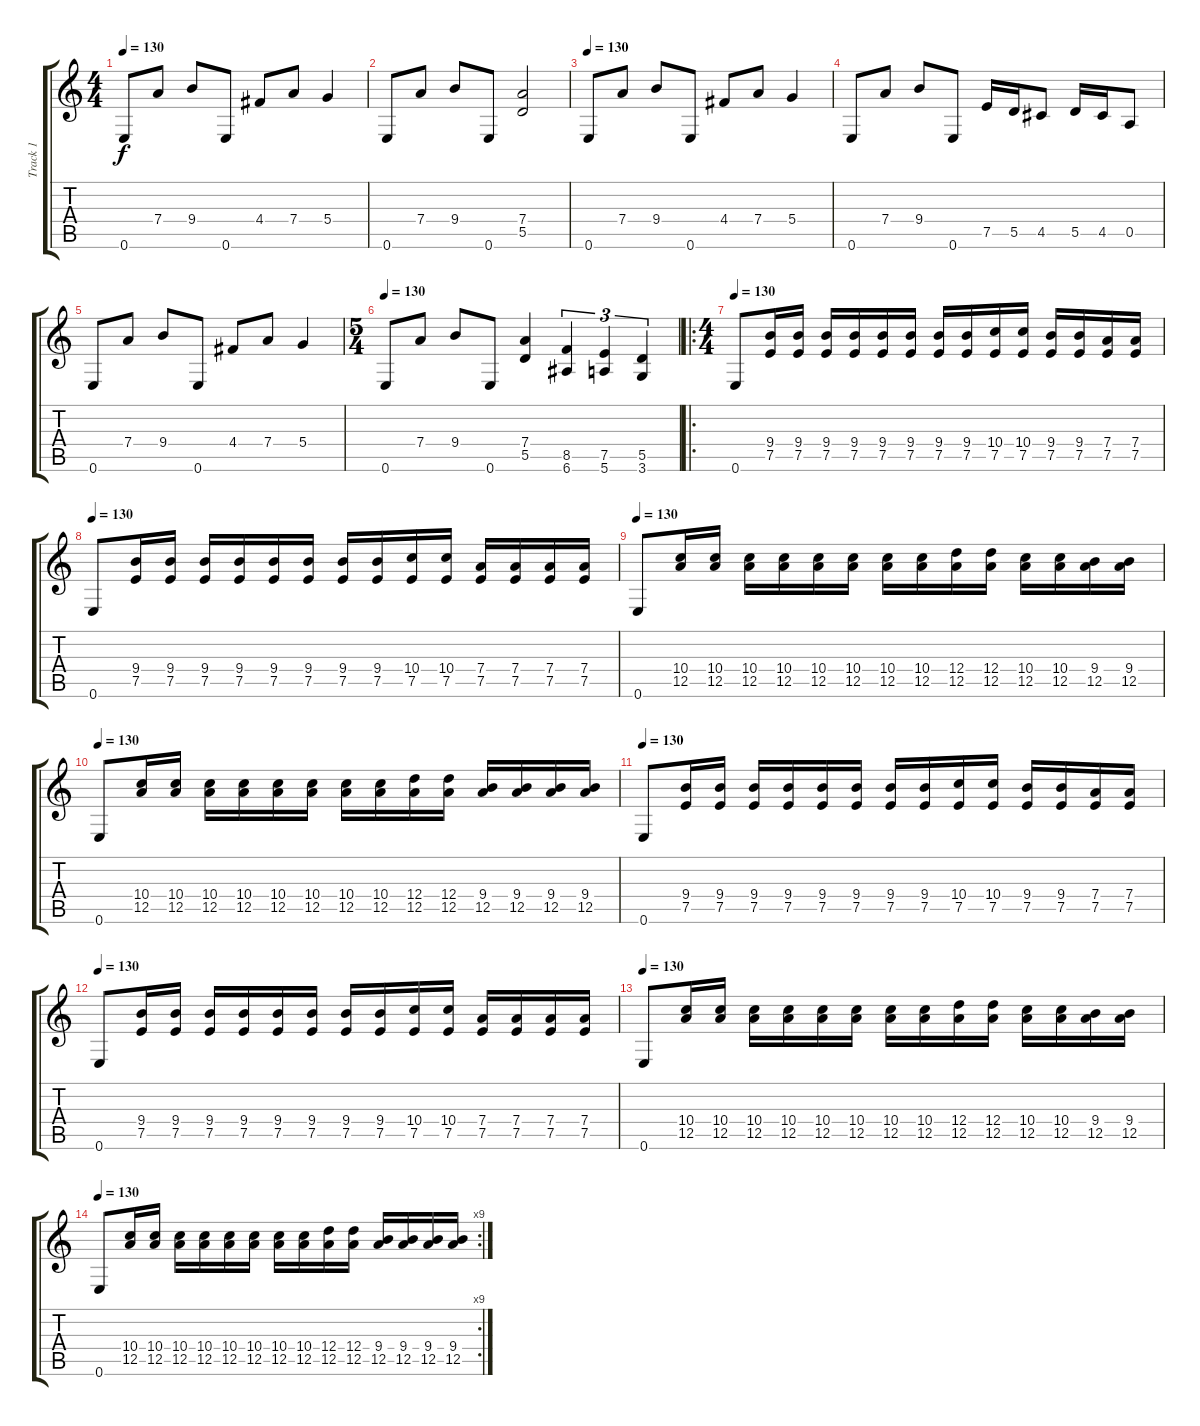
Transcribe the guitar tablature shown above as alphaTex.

\track ("Track 1" "Track 1") {instrument distortionguitar}
\staff {score tabs}
\tuning (E4 B3 G3 D3 A2 E2) {hide}
\ts (4 4)
\tempo 130
\clef g2
\ks c
0.6.8{dy f} 7.4.8 9.4.8 0.6.8 4.4.8 7.4.8 5.4.4 |
0.6.8 7.4.8 9.4.8 0.6.8 (7.4 5.5).2 |
\tempo 130
0.6.8 7.4.8 9.4.8 0.6.8 4.4.8 7.4.8 5.4.4 |
0.6.8 7.4.8 9.4.8 0.6.8 7.5.16 5.5.16 4.5.8 5.5.16 4.5.16 0.5.8 |
0.6.8 7.4.8 9.4.8 0.6.8 4.4.8 7.4.8 5.4.4 |
\ts (5 4)
\tempo 130
0.6.8 7.4.8 9.4.8 0.6.8 (7.4 5.5).4 (8.5 6.6).4{tu (3 2)} (7.5 5.6).4{tu (3 2)} (5.5 3.6).4{tu (3 2)} |
\ro
\ts (4 4)
\tempo 130
0.6.8 (9.4 7.5).16 (9.4 7.5).16 (9.4 7.5).16 (9.4 7.5).16 (9.4 7.5).16 (9.4 7.5).16 (9.4 7.5).16 (9.4 7.5).16 (10.4 7.5).16 (10.4 7.5).16 (9.4 7.5).16 (9.4 7.5).16 (7.4 7.5).16 (7.4 7.5).16 |
\tempo 130
0.6.8 (9.4 7.5).16 (9.4 7.5).16 (9.4 7.5).16 (9.4 7.5).16 (9.4 7.5).16 (9.4 7.5).16 (9.4 7.5).16 (9.4 7.5).16 (10.4 7.5).16 (10.4 7.5).16 (7.4 7.5).16 (7.4 7.5).16 (7.4 7.5).16 (7.4 7.5).16 |
\tempo 130
0.6.8 (10.4 12.5).16 (10.4 12.5).16 (10.4 12.5).16 (10.4 12.5).16 (10.4 12.5).16 (10.4 12.5).16 (10.4 12.5).16 (10.4 12.5).16 (12.4 12.5).16 (12.4 12.5).16 (10.4 12.5).16 (10.4 12.5).16 (9.4 12.5).16 (9.4 12.5).16 |
\tempo 130
0.6.8 (10.4 12.5).16 (10.4 12.5).16 (10.4 12.5).16 (10.4 12.5).16 (10.4 12.5).16 (10.4 12.5).16 (10.4 12.5).16 (10.4 12.5).16 (12.4 12.5).16 (12.4 12.5).16 (9.4 12.5).16 (9.4 12.5).16 (9.4 12.5).16 (9.4 12.5).16 |
\tempo 130
0.6.8 (9.4 7.5).16 (9.4 7.5).16 (9.4 7.5).16 (9.4 7.5).16 (9.4 7.5).16 (9.4 7.5).16 (9.4 7.5).16 (9.4 7.5).16 (10.4 7.5).16 (10.4 7.5).16 (9.4 7.5).16 (9.4 7.5).16 (7.4 7.5).16 (7.4 7.5).16 |
\tempo 130
0.6.8 (9.4 7.5).16 (9.4 7.5).16 (9.4 7.5).16 (9.4 7.5).16 (9.4 7.5).16 (9.4 7.5).16 (9.4 7.5).16 (9.4 7.5).16 (10.4 7.5).16 (10.4 7.5).16 (7.4 7.5).16 (7.4 7.5).16 (7.4 7.5).16 (7.4 7.5).16 |
\tempo 130
0.6.8 (10.4 12.5).16 (10.4 12.5).16 (10.4 12.5).16 (10.4 12.5).16 (10.4 12.5).16 (10.4 12.5).16 (10.4 12.5).16 (10.4 12.5).16 (12.4 12.5).16 (12.4 12.5).16 (10.4 12.5).16 (10.4 12.5).16 (9.4 12.5).16 (9.4 12.5).16 |
\rc 9
\tempo 130
0.6.8 (10.4 12.5).16 (10.4 12.5).16 (10.4 12.5).16 (10.4 12.5).16 (10.4 12.5).16 (10.4 12.5).16 (10.4 12.5).16 (10.4 12.5).16 (12.4 12.5).16 (12.4 12.5).16 (9.4 12.5).16 (9.4 12.5).16 (9.4 12.5).16 (9.4 12.5).16
